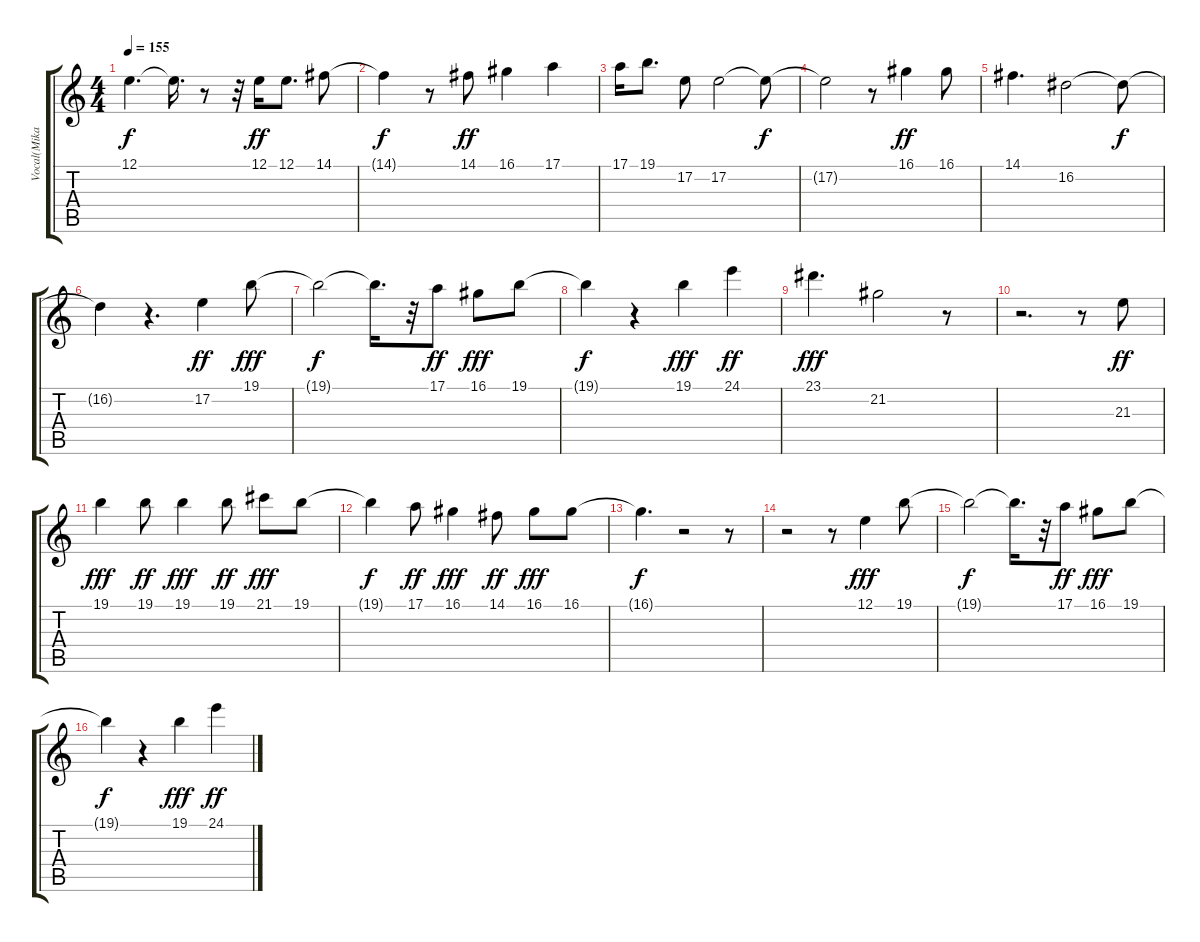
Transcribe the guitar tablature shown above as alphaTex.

\track ("Vocal(Mika Nakashima)" "Vocal(Mika") {instrument panflute}
\staff {score tabs}
\tuning (E4 B3 G3 D3 A2 E2) {hide}
\ts (4 4)
\tempo 155
\clef g2
\ks c
12.1{t}.4{d dy f} 12.1{t}.16{d} r.8 r.32 12.1.16{dy ff} 12.1.8{d} 14.1.8 |
14.1{t}.4{dy f} r.8 14.1.8{dy ff} 16.1.4 17.1.4 |
17.1.16 19.1.8{d} 17.2.8 17.2.2 17.2{t}.8{dy f} |
17.2{t}.2 r.8 16.1.4{dy ff} 16.1.8 |
14.1.4{d} 16.2.2 16.2{t}.8{dy f} |
16.2{t}.4 r.4{d} 17.2.4{dy ff} 19.1.8{dy fff} |
19.1{t}.2{dy f} 19.1{t}.16{d} r.32 17.1.8{dy ff} 16.1.8{dy fff} 19.1.8 |
19.1{t}.4{dy f} r.4 19.1.4{dy fff} 24.1.4{dy ff} |
23.1.4{d dy fff} 21.2.2 r.8 |
r.2{d} r.8 21.3.8{dy ff} |
19.1.4{dy fff} 19.1.8{dy ff} 19.1.4{dy fff} 19.1.8{dy ff} 21.1.8{dy fff} 19.1.8 |
19.1{t}.4{dy f} 17.1.8{dy ff} 16.1.4{dy fff} 14.1.8{dy ff} 16.1.8{dy fff} 16.1.8 |
16.1{t}.4{d dy f} r.2 r.8 |
r.2 r.8 12.1.4{dy fff} 19.1.8 |
19.1{t}.2{dy f} 19.1{t}.16{d} r.32 17.1.8{dy ff} 16.1.8{dy fff} 19.1.8 |
19.1{t}.4{dy f} r.4 19.1.4{dy fff} 24.1.4{dy ff}
